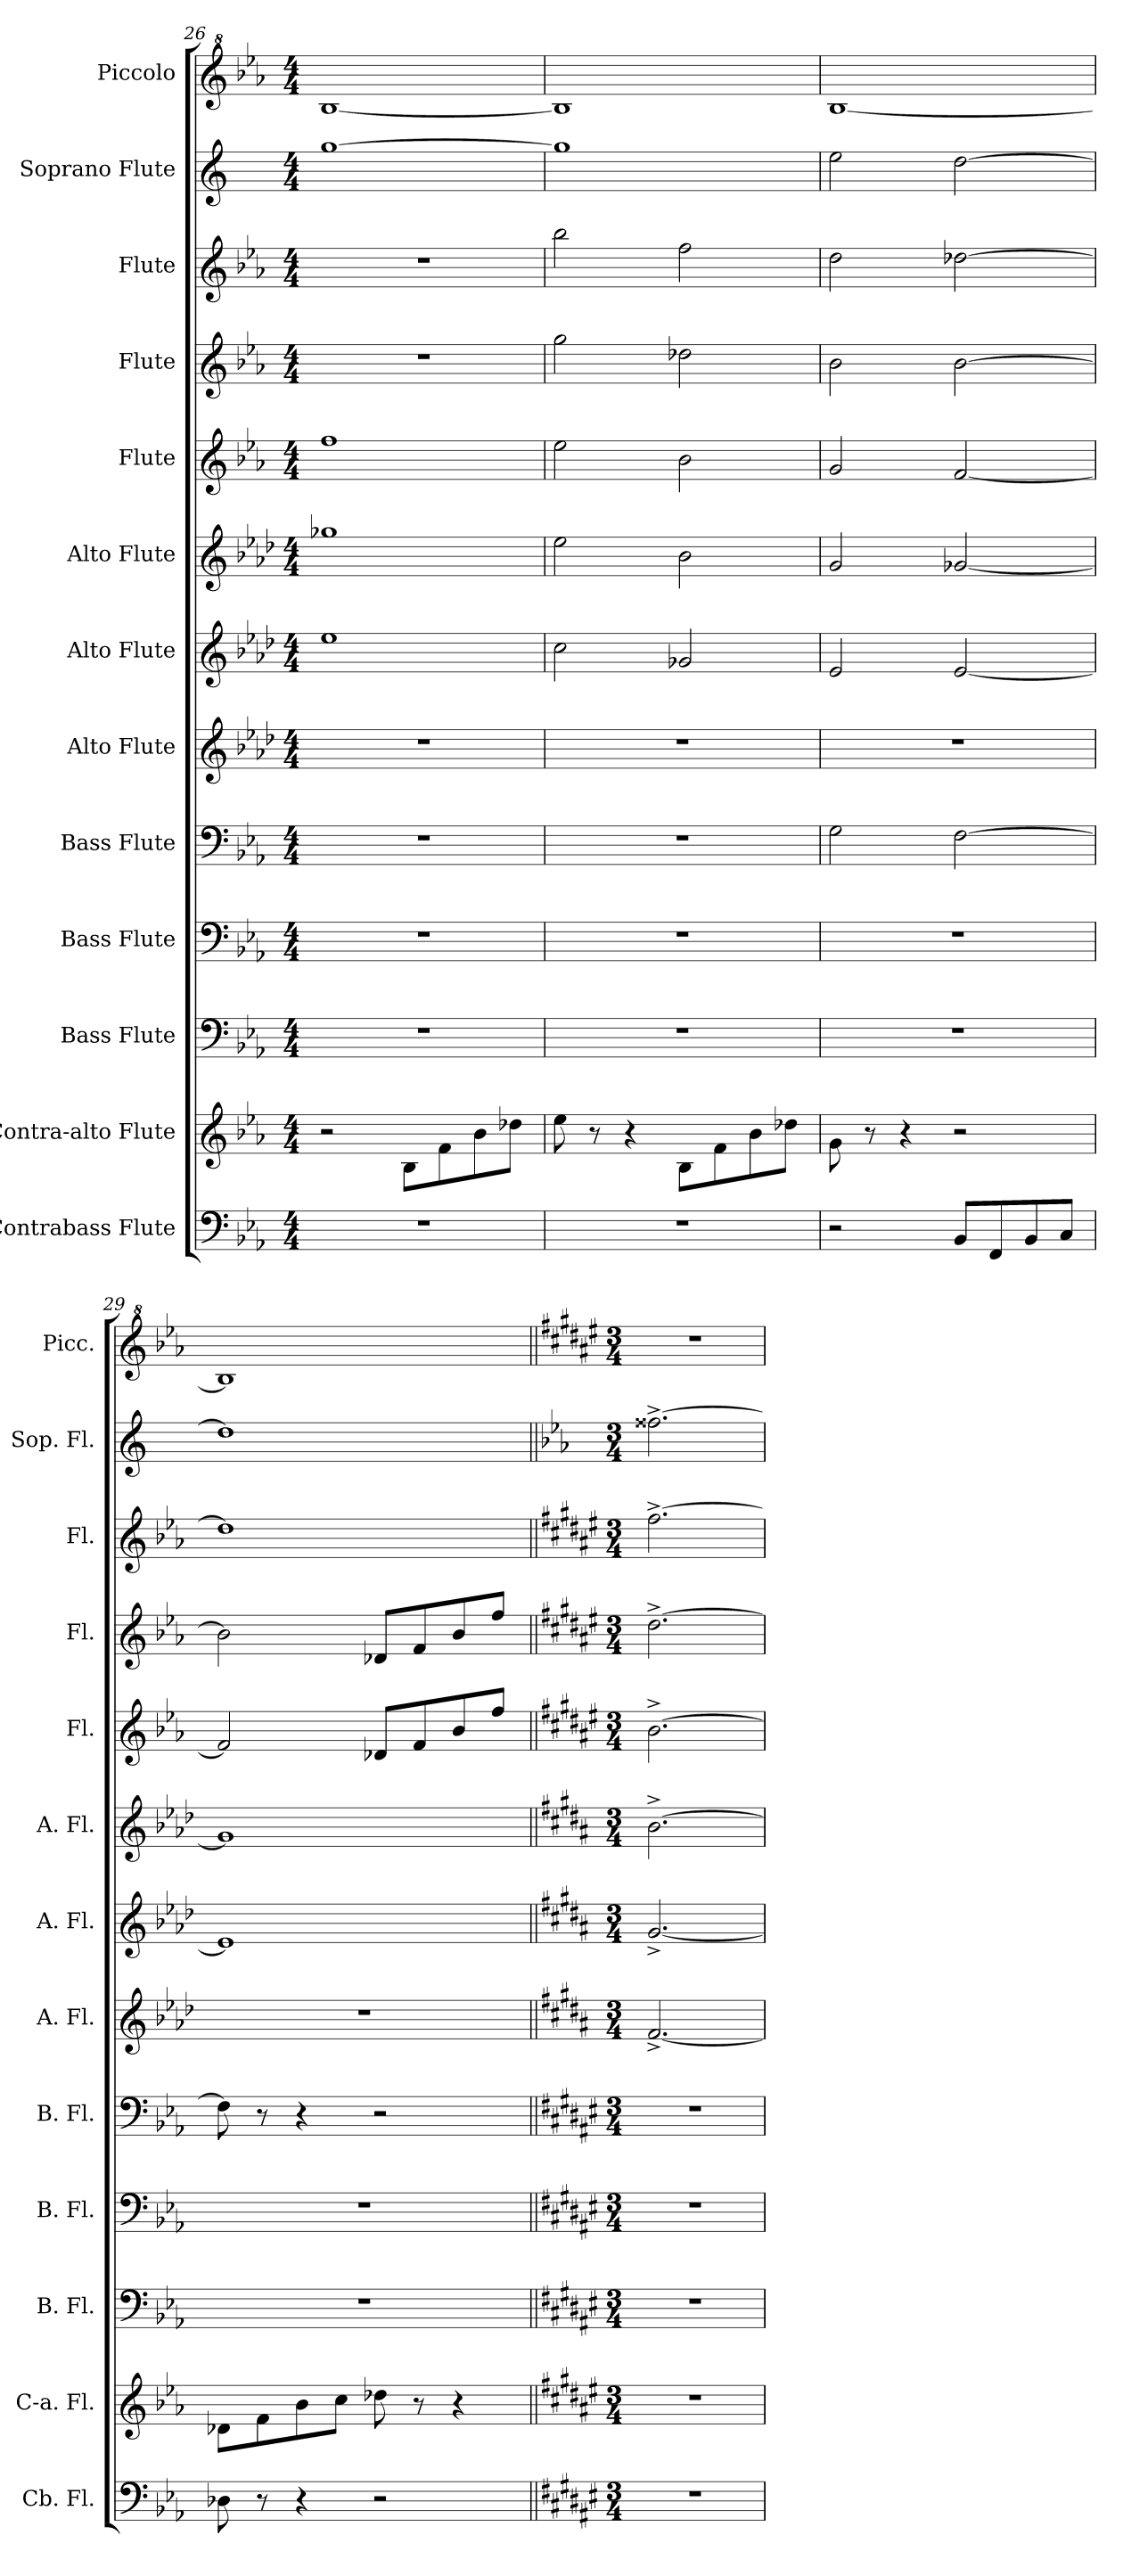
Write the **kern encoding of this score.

**kern	**kern	**kern	**kern	**kern	**kern	**kern	**kern	**kern	**kern	**kern	**kern	**kern
*part13	*part12	*part11	*part10	*part9	*part8	*part7	*part6	*part5	*part4	*part3	*part2	*part1
*staff13	*staff12	*staff11	*staff10	*staff9	*staff8	*staff7	*staff6	*staff5	*staff4	*staff3	*staff2	*staff1
*I"Contrabass Flute	*I"Contra-alto Flute	*I"Bass Flute	*I"Bass Flute	*I"Bass Flute	*I"Alto Flute	*I"Alto Flute	*I"Alto Flute	*I"Flute	*I"Flute	*I"Flute	*I"Soprano Flute	*I"Piccolo
*I'Cb. Fl.	*I'C-a. Fl.	*I'B. Fl.	*I'B. Fl.	*I'B. Fl.	*I'A. Fl.	*I'A. Fl.	*I'A. Fl.	*I'Fl.	*I'Fl.	*I'Fl.	*I'Sop. Fl.	*I'Picc.
*clefF4	*clefG2	*clefF4	*clefF4	*clefF4	*clefG2	*clefG2	*clefG2	*clefG2	*clefG2	*clefG2	*clefG2	*clefG^2
*	*ITrd10c17	*	*	*	*ITrd3c5	*ITrd3c5	*ITrd3c5	*	*	*	*ITrd-2c-3	*ITrd-7c-12
*k[b-e-a-]	*k[b-e-a-]	*k[b-e-a-]	*k[b-e-a-]	*k[b-e-a-]	*k[b-e-a-]	*k[b-e-a-]	*k[b-e-a-]	*k[b-e-a-]	*k[b-e-a-]	*k[b-e-a-]	*k[b-e-a-]	*k[b-e-a-]
*M4/4	*M4/4	*M4/4	*M4/4	*M4/4	*M4/4	*M4/4	*M4/4	*M4/4	*M4/4	*M4/4	*M4/4	*M4/4
=26	=26	=26	=26	=26	=26	=26	=26	=26	=26	=26	=26	=26
1r	2r	1r	1r	1r	1r	1b-	1dd-X	1ff	1r	1r	[1bb-	[1bb-
.	8BB-\L	.	.	.	.	.	.	.	.	.	.	.
.	8F\	.	.	.	.	.	.	.	.	.	.	.
.	8B-\	.	.	.	.	.	.	.	.	.	.	.
.	8d-X\J	.	.	.	.	.	.	.	.	.	.	.
=27	=27	=27	=27	=27	=27	=27	=27	=27	=27	=27	=27	=27
1r	8e-\	1r	1r	1r	1r	2g\	2b-\	2ee-\	2gg\	2bb-\	1bb-]	1bb-]
.	8r	.	.	.	.	.	.	.	.	.	.	.
.	4r	.	.	.	.	.	.	.	.	.	.	.
.	8BB-\L	.	.	.	.	2d-X/	2f\	2b-\	2dd-X\	2ff\	.	.
.	8F\	.	.	.	.	.	.	.	.	.	.	.
.	8B-\	.	.	.	.	.	.	.	.	.	.	.
.	8d-X\J	.	.	.	.	.	.	.	.	.	.	.
=28	=28	=28	=28	=28	=28	=28	=28	=28	=28	=28	=28	=28
2r	8G\	1r	1r	2G\	1r	2B-/	2d/	2g/	2b-\	2dd\	2gg\	[1bb-
.	8r	.	.	.	.	.	.	.	.	.	.	.
.	4r	.	.	.	.	.	.	.	.	.	.	.
8BB-/L	2r	.	.	[2F\	.	[2B-/	[2d-X/	[2f/	[2b-\	[2dd-X\	[2ff\	.
8FF/	.	.	.	.	.	.	.	.	.	.	.	.
8BB-/	.	.	.	.	.	.	.	.	.	.	.	.
8C/J	.	.	.	.	.	.	.	.	.	.	.	.
!!LO:PB:g=z
=29	=29	=29	=29	=29	=29	=29	=29	=29	=29	=29	=29	=29
8D-X\	8D-X\L	1r	1r	8F\]	1r	1B-]	1d-]	2f/]	2b-\]	1dd-]	1ff]	1bb-]
8r	8F\	.	.	8r	.	.	.	.	.	.	.	.
4r	8B-\	.	.	4r	.	.	.	.	.	.	.	.
.	8c\J	.	.	.	.	.	.	.	.	.	.	.
2r	8d-X\	.	.	2r	.	.	.	8d-X/L	8d-X/L	.	.	.
.	8r	.	.	.	.	.	.	8f/	8f/	.	.	.
.	4r	.	.	.	.	.	.	8b-/	8b-/	.	.	.
.	.	.	.	.	.	.	.	8ff/J	8ff/J	.	.	.
=30||	=30||	=30||	=30||	=30||	=30||	=30||	=30||	=30||	=30||	=30||	=30||	=30||
*k[f#c#g#d#a#e#]	*k[f#c#g#d#a#e#]	*k[f#c#g#d#a#e#]	*k[f#c#g#d#a#e#]	*k[f#c#g#d#a#e#]	*k[f#c#g#d#a#e#]	*k[f#c#g#d#a#e#]	*k[f#c#g#d#a#e#]	*k[f#c#g#d#a#e#]	*k[f#c#g#d#a#e#]	*k[f#c#g#d#a#e#]	*k[b-e-a-d-g-c-]	*k[f#c#g#d#a#e#]
*M3/4	*M3/4	*M3/4	*M3/4	*M3/4	*M3/4	*M3/4	*M3/4	*M3/4	*M3/4	*M3/4	*M3/4	*M3/4
2.r	2.r	2.r	2.r	2.r	[2.c#^/	[2.d#^/	[2.f#^\	[2.b^\	[2.dd#^\	[2.ff#^\	[2.aa#X^\	2.r
=	=	=	=	=	=	=	=	=	=	=	=	=
*-	*-	*-	*-	*-	*-	*-	*-	*-	*-	*-	*-	*-
